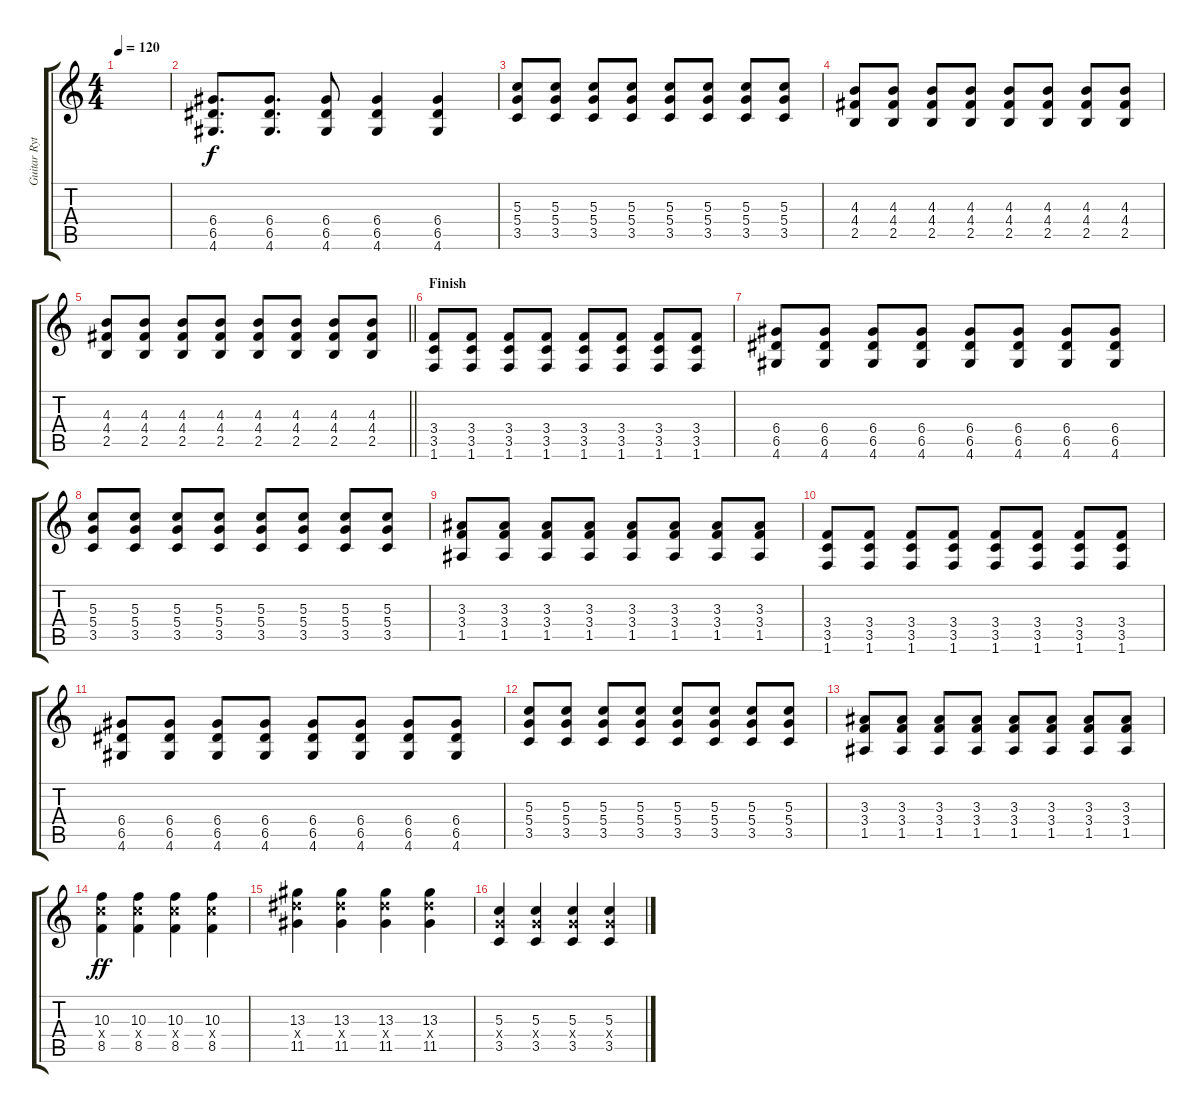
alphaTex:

\track ("Guitar Rythm" "Guitar Ryt") {instrument overdrivenguitar}
\staff {score tabs}
\tuning (E4 B3 G3 D3 A2 E2) {hide}
\ts (4 4)
\tempo 120
\clef g2
\ks c
|
(6.4 6.5 4.6).8{d} (6.4 6.5 4.6).8{d} (6.4 6.5 4.6).8 (6.4 6.5 4.6).4 (6.4 6.5 4.6).4 |
(5.3 5.4 3.5).8 (5.3 5.4 3.5).8 (5.3 5.4 3.5).8 (5.3 5.4 3.5).8 (5.3 5.4 3.5).8 (5.3 5.4 3.5).8 (5.3 5.4 3.5).8 (5.3 5.4 3.5).8 |
(4.3 4.4 2.5).8 (4.3 4.4 2.5).8 (4.3 4.4 2.5).8 (4.3 4.4 2.5).8 (4.3 4.4 2.5).8 (4.3 4.4 2.5).8 (4.3 4.4 2.5).8 (4.3 4.4 2.5).8 |
\barLineRight lightlight
(4.3 4.4 2.5).8 (4.3 4.4 2.5).8 (4.3 4.4 2.5).8 (4.3 4.4 2.5).8 (4.3 4.4 2.5).8 (4.3 4.4 2.5).8 (4.3 4.4 2.5).8 (4.3 4.4 2.5).8 |
\section ("" "Finish")
(3.4 3.5 1.6).8 (3.4 3.5 1.6).8 (3.4 3.5 1.6).8 (3.4 3.5 1.6).8 (3.4 3.5 1.6).8 (3.4 3.5 1.6).8 (3.4 3.5 1.6).8 (3.4 3.5 1.6).8 |
(6.4 6.5 4.6).8 (6.4 6.5 4.6).8 (6.4 6.5 4.6).8 (6.4 6.5 4.6).8 (6.4 6.5 4.6).8 (6.4 6.5 4.6).8 (6.4 6.5 4.6).8 (6.4 6.5 4.6).8 |
(5.3 5.4 3.5).8 (5.3 5.4 3.5).8 (5.3 5.4 3.5).8 (5.3 5.4 3.5).8 (5.3 5.4 3.5).8 (5.3 5.4 3.5).8 (5.3 5.4 3.5).8 (5.3 5.4 3.5).8 |
(3.3 3.4 1.5).8 (3.3 3.4 1.5).8 (3.3 3.4 1.5).8 (3.3 3.4 1.5).8 (3.3 3.4 1.5).8 (3.3 3.4 1.5).8 (3.3 3.4 1.5).8 (3.3 3.4 1.5).8 |
(3.4 3.5 1.6).8 (3.4 3.5 1.6).8 (3.4 3.5 1.6).8 (3.4 3.5 1.6).8 (3.4 3.5 1.6).8 (3.4 3.5 1.6).8 (3.4 3.5 1.6).8 (3.4 3.5 1.6).8 |
(6.4 6.5 4.6).8 (6.4 6.5 4.6).8 (6.4 6.5 4.6).8 (6.4 6.5 4.6).8 (6.4 6.5 4.6).8 (6.4 6.5 4.6).8 (6.4 6.5 4.6).8 (6.4 6.5 4.6).8 |
(5.3 5.4 3.5).8 (5.3 5.4 3.5).8 (5.3 5.4 3.5).8 (5.3 5.4 3.5).8 (5.3 5.4 3.5).8 (5.3 5.4 3.5).8 (5.3 5.4 3.5).8 (5.3 5.4 3.5).8 |
(3.3 3.4 1.5).8 (3.3 3.4 1.5).8 (3.3 3.4 1.5).8 (3.3 3.4 1.5).8 (3.3 3.4 1.5).8 (3.3 3.4 1.5).8 (3.3 3.4 1.5).8 (3.3 3.4 1.5).8 |
(10.3 10.4{x} 8.5).4{dy ff volume 8} (10.3 10.4{x} 8.5).4 (10.3 10.4{x} 8.5).4 (10.3 10.4{x} 8.5).4 |
(13.3 13.4{x} 11.5).4 (13.3 13.4{x} 11.5).4 (13.3 13.4{x} 11.5).4 (13.3 13.4{x} 11.5).4 |
(5.3 5.4{x} 3.5).4 (5.3 5.4{x} 3.5).4 (5.3 5.4{x} 3.5).4 (5.3 5.4{x} 3.5).4
